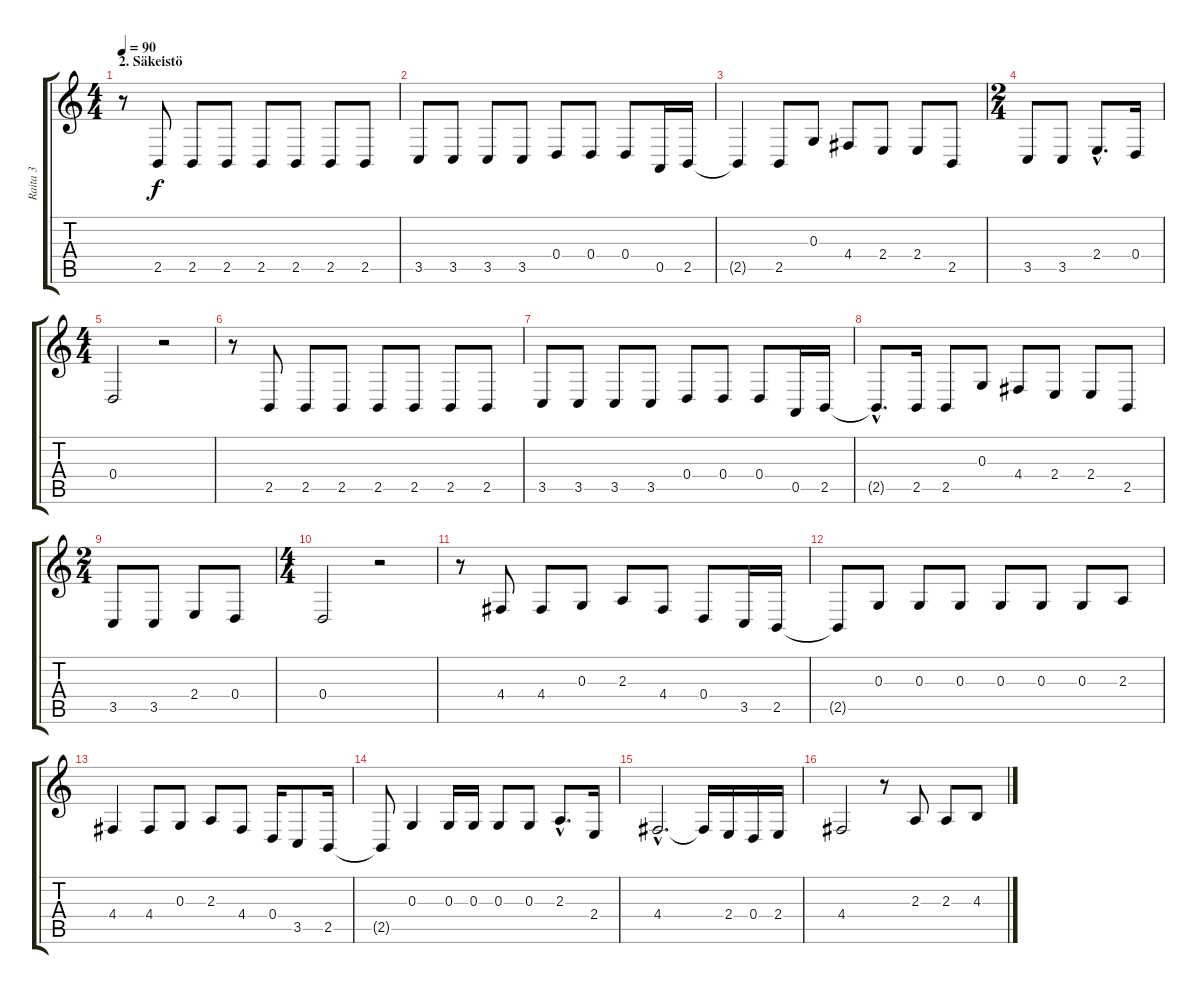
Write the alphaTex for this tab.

\track ("Raita 3" "Raita 3") {instrument lead6voice}
\staff {score tabs}
\tuning (E4 B3 G3 D3 A2 E2) {hide}
\ts (4 4)
\section ("" "2. Säkeistö")
\tempo 90
\clef g2
\ks c
r.8{dy f} 2.5.8 2.5.8 2.5.8 2.5.8 2.5.8 2.5.8 2.5.8 |
3.5.8 3.5.8 3.5.8 3.5.8 0.4.8 0.4.8 0.4.8 0.5.16 2.5.16 |
2.5{t}.4 2.5.8 0.3.8 4.4.8 2.4.8 2.4.8 2.5.8 |
\ts (2 4)
3.5.8 3.5.8 2.4{hac}.8{d} 0.4.16 |
\ts (4 4)
0.4.2 r.2 |
r.8 2.5.8 2.5.8 2.5.8 2.5.8 2.5.8 2.5.8 2.5.8 |
3.5.8 3.5.8 3.5.8 3.5.8 0.4.8 0.4.8 0.4.8 0.5.16 2.5.16 |
2.5{hac t}.8{d} 2.5.16 2.5.8 0.3.8 4.4.8 2.4.8 2.4.8 2.5.8 |
\ts (2 4)
3.5.8 3.5.8 2.4.8 0.4.8 |
\ts (4 4)
0.4.2 r.2 |
r.8 4.4.8 4.4.8 0.3.8 2.3.8 4.4.8 0.4.8 3.5.16 2.5.16 |
2.5{t}.8 0.3.8 0.3.8 0.3.8 0.3.8 0.3.8 0.3.8 2.3.8 |
4.4.4 4.4.8 0.3.8 2.3.8 4.4.8 0.4.16 3.5.8 2.5.16 |
2.5{t}.8 0.3.4 0.3.16 0.3.16 0.3.8 0.3.8 2.3{hac}.8{d} 2.4.16 |
4.4{hac}.2{d} 4.4{t}.16 2.4.16 0.4.16 2.4.16 |
4.4.2 r.8 2.3.8 2.3.8 4.3.8
